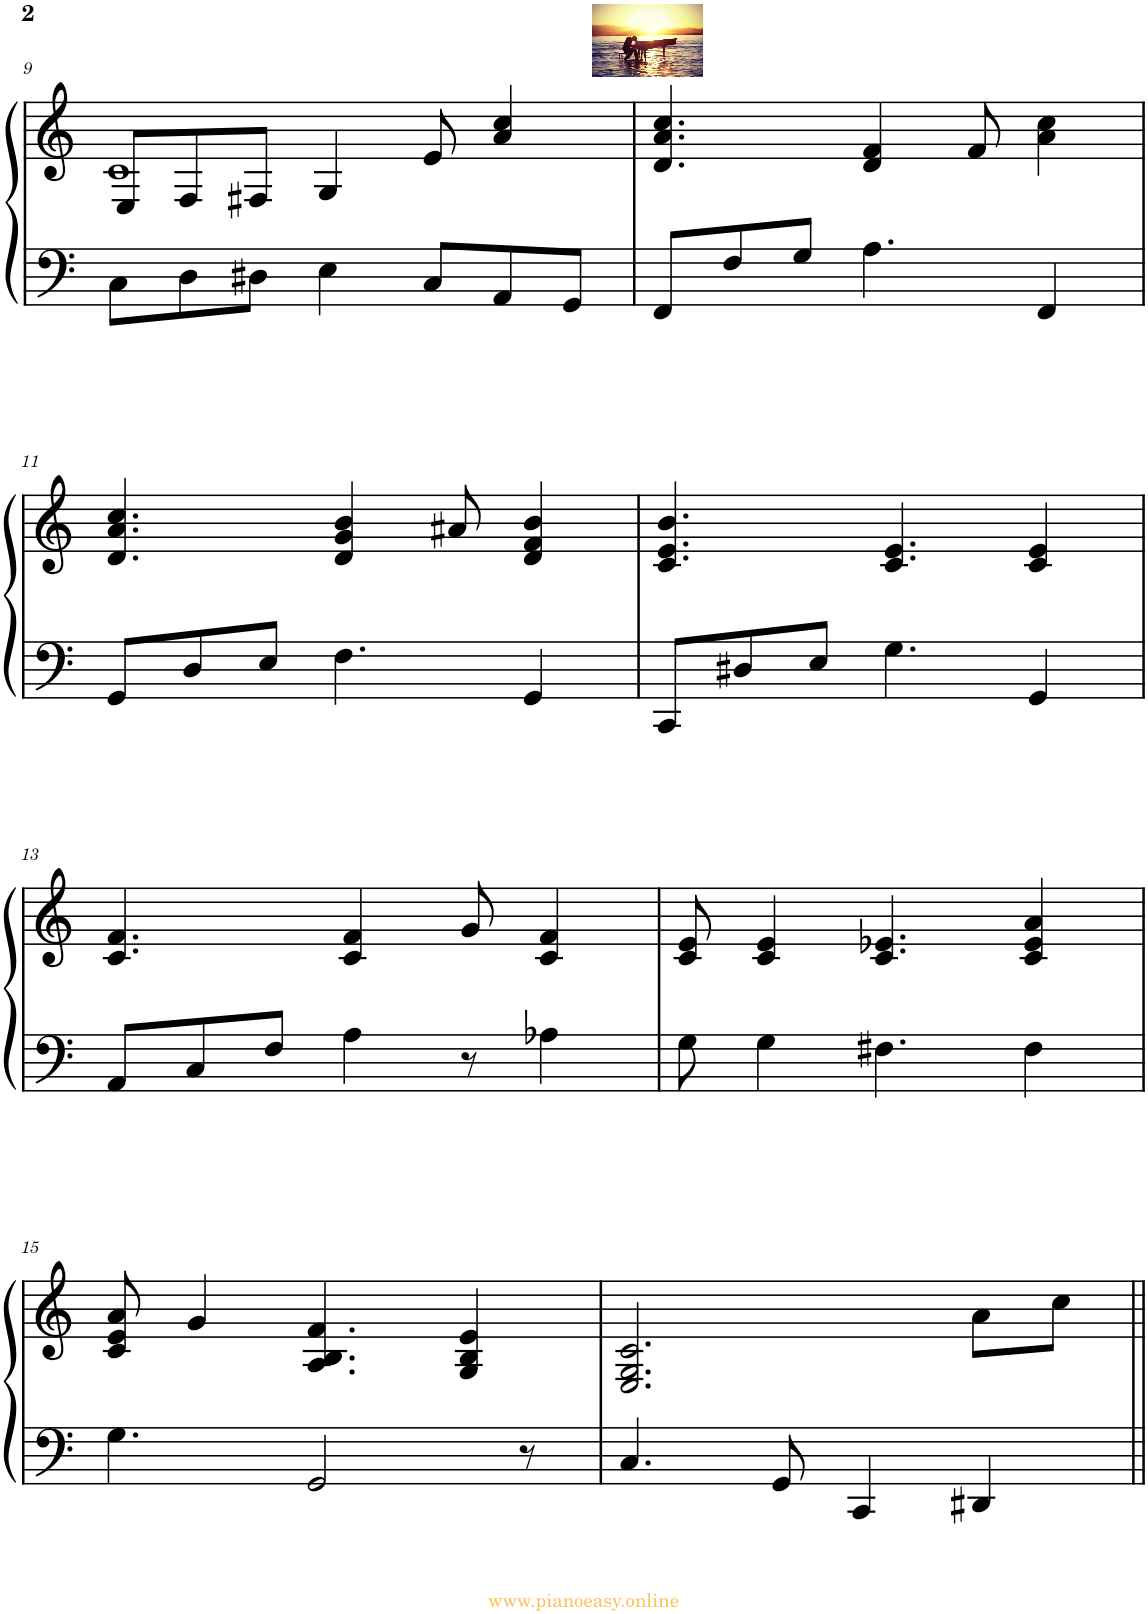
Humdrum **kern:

**kern	**kern
*part1	*part1
*staff2	*staff1
*I"Piano	*
*I'Pno.	*
!!LO:PB:g=z
*clefF4	*clefG2
*k[]	*k[]
*M4/4	*M4/4
=9	=9
*	*^
8C\L	8E/L	1c
8D\	8F/	.
8D#X\J	8F#X/J	.
4E\	4G/	.
8C/L	8e/	.
8AA/	4a/ 4cc/	.
8GG/J	.	.
*	*v	*v
=10	=10
8FF/L	4.d/ 4.a/ 4.cc/
8F/	.
8G/J	.
4.A\	4d/ 4f/
.	8f/
4FF/	4a\ 4cc\
!!LO:LB:g=z
=11	=11
8GG/L	4.d/ 4.a/ 4.cc/
8D/	.
8E/J	.
4.F\	4d/ 4g/ 4b/
.	8a#X/
4GG/	4d/ 4f/ 4b/
=12	=12
8CC/L	4.c/ 4.e/ 4.b/
8D#X/	.
8E/J	.
4.G\	4.c/ 4.e/
4GG/	4c/ 4e/
!!LO:LB:g=z
=13	=13
8AA/L	4.c/ 4.f/
8C/	.
8F/J	.
4A\	4c/ 4f/
8r	8g/
4A-X\	4c/ 4f/
=14	=14
8G\	8c/ 8e/
4G\	4c/ 4e/
4.F#X\	4.c/ 4.e-X/
4F#\	4c/ 4e-/ 4a/
!!LO:LB:g=z
=15	=15
4.G\	8c/ 8e/ 8a/
.	4g/
2GG/	4.A/ 4.B/ 4.f/
.	4G/ 4B/ 4e/
8r	.
=16	=16
4.C/	2.E/ 2.G/ 2.c/
8GG/	.
4CC/	.
4DD#X/	8a\L
.	8cc\J
=||	=||
*-	*-
